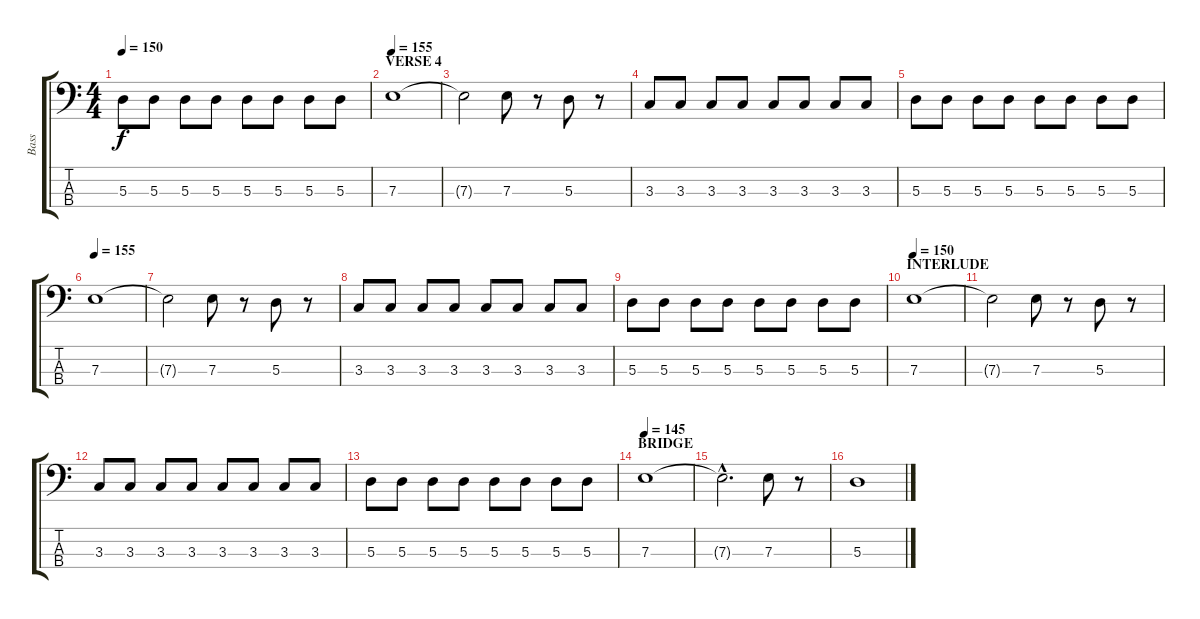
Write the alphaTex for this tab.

\track ("Bass" "Bass") {instrument electricbassfinger}
\staff {score tabs}
\tuning (G2 D2 A1 E1) {hide}
\ts (4 4)
\tempo 150
\clef f4
\ks c
5.3.8{dy f} 5.3.8 5.3.8 5.3.8 5.3.8 5.3.8 5.3.8 5.3.8 |
\section ("" "VERSE 4")
\tempo 155
7.3.1 |
7.3{t}.2 7.3.8 r.8 5.3.8 r.8 |
3.3.8 3.3.8 3.3.8 3.3.8 3.3.8 3.3.8 3.3.8 3.3.8 |
5.3.8 5.3.8 5.3.8 5.3.8 5.3.8 5.3.8 5.3.8 5.3.8 |
\tempo 155
7.3.1 |
7.3{t}.2 7.3.8 r.8 5.3.8 r.8 |
3.3.8 3.3.8 3.3.8 3.3.8 3.3.8 3.3.8 3.3.8 3.3.8 |
5.3.8 5.3.8 5.3.8 5.3.8 5.3.8 5.3.8 5.3.8 5.3.8 |
\section ("" "INTERLUDE")
\tempo 150
7.3.1 |
7.3{t}.2 7.3.8 r.8 5.3.8 r.8 |
3.3.8 3.3.8 3.3.8 3.3.8 3.3.8 3.3.8 3.3.8 3.3.8 |
5.3.8 5.3.8 5.3.8 5.3.8 5.3.8 5.3.8 5.3.8 5.3.8 |
\section ("" "BRIDGE")
\tempo 150
\tempo 145
7.3.1 |
7.3{hac t}.2{d} 7.3.8 r.8 |
5.3.1
